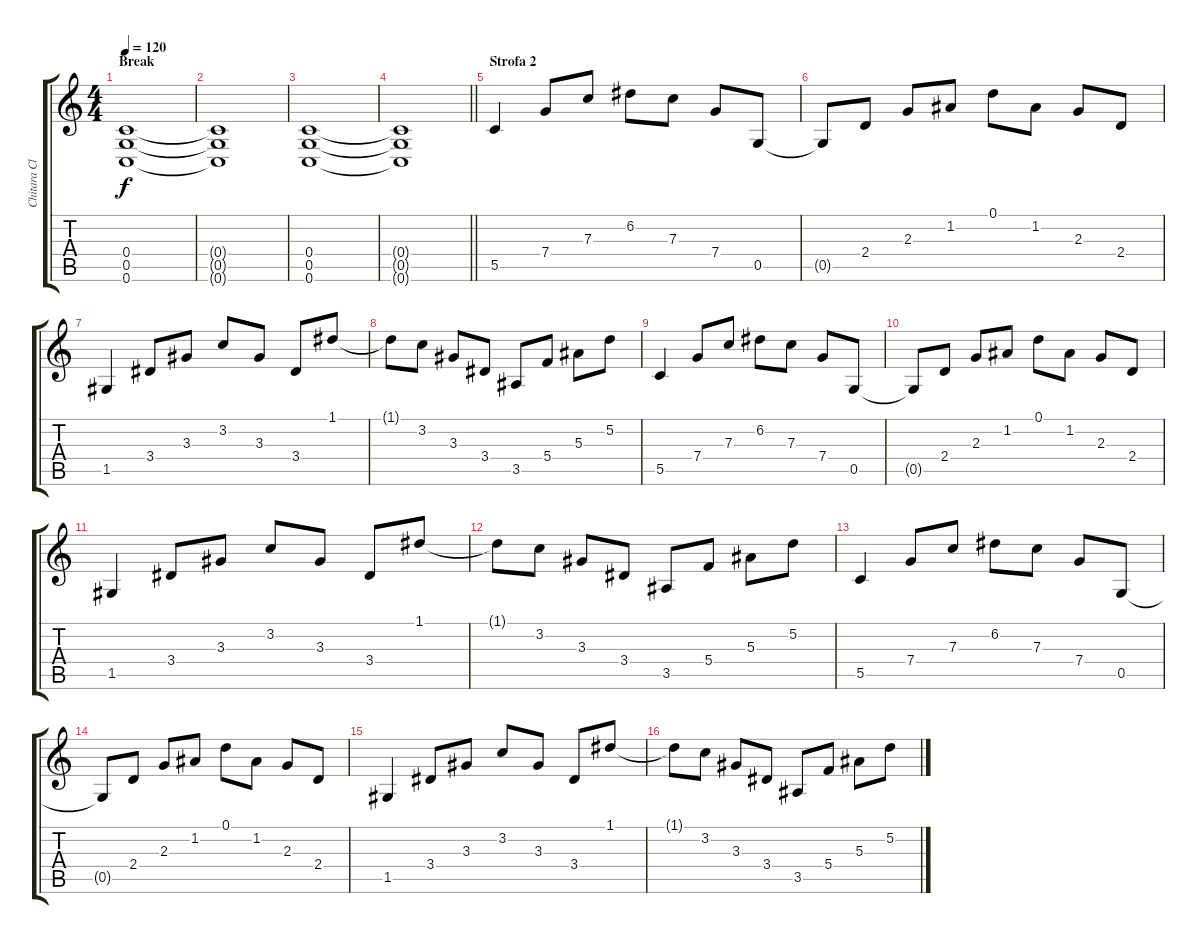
\track ("Chitara Clean 2" "Chitara Cl") {instrument electricguitarclean}
\staff {score tabs}
\tuning (D4 A3 F3 C3 G2 C2) {hide}
\ts (4 4)
\section ("" "Break")
\tempo 120
\clef g2
\ks c
(0.4 0.5 0.6).1{dy f} |
(0.4{t} 0.5{t} 0.6{t}).1 |
(0.4 0.5 0.6).1 |
\barLineRight lightlight
(0.4{t} 0.5{t} 0.6{t}).1 |
\section ("" "Strofa 2")
5.5.4 7.4.8 7.3.8 6.2.8 7.3.8 7.4.8 0.5.8 |
0.5{t}.8 2.4.8 2.3.8 1.2.8 0.1.8 1.2.8 2.3.8 2.4.8 |
1.5.4 3.4.8 3.3.8 3.2.8 3.3.8 3.4.8 1.1.8 |
1.1{t}.8 3.2.8 3.3.8 3.4.8 3.5.8 5.4.8 5.3.8 5.2.8 |
5.5.4 7.4.8 7.3.8 6.2.8 7.3.8 7.4.8 0.5.8 |
0.5{t}.8 2.4.8 2.3.8 1.2.8 0.1.8 1.2.8 2.3.8 2.4.8 |
1.5.4 3.4.8 3.3.8 3.2.8 3.3.8 3.4.8 1.1.8 |
1.1{t}.8 3.2.8 3.3.8 3.4.8 3.5.8 5.4.8 5.3.8 5.2.8 |
5.5.4 7.4.8 7.3.8 6.2.8 7.3.8 7.4.8 0.5.8 |
0.5{t}.8 2.4.8 2.3.8 1.2.8 0.1.8 1.2.8 2.3.8 2.4.8 |
1.5.4 3.4.8 3.3.8 3.2.8 3.3.8 3.4.8 1.1.8 |
1.1{t}.8 3.2.8 3.3.8 3.4.8 3.5.8 5.4.8 5.3.8 5.2.8
